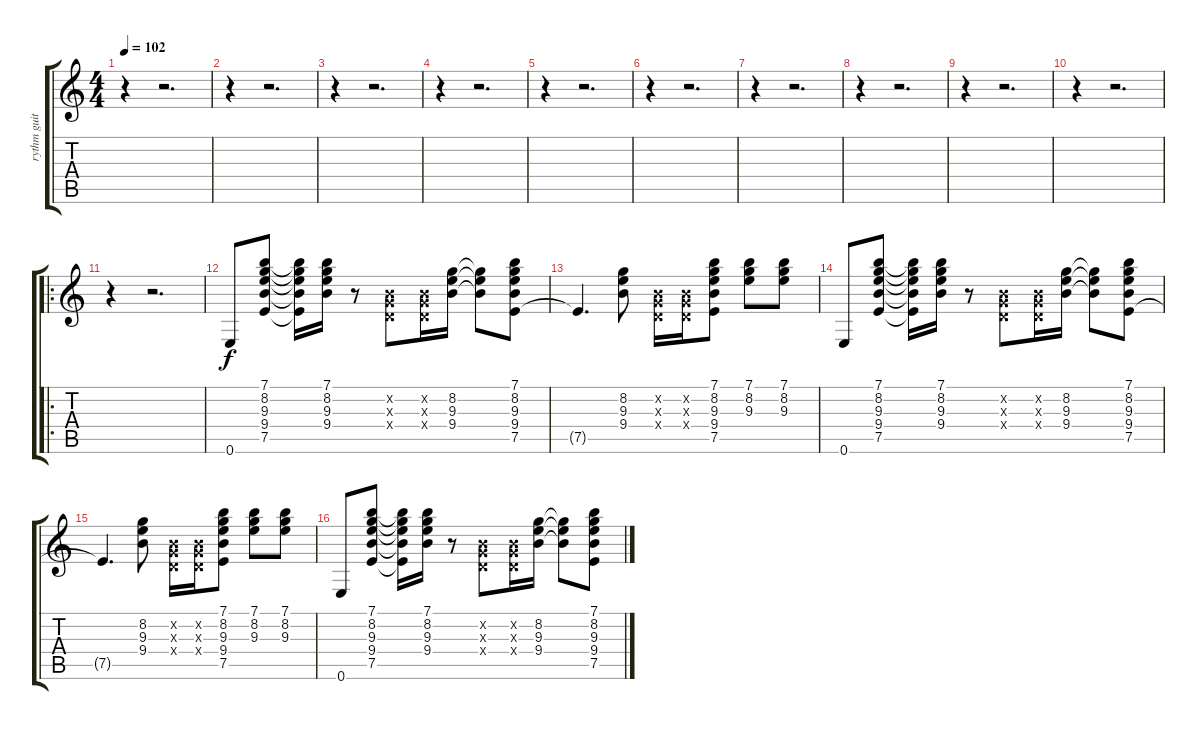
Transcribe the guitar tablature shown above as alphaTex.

\track ("rythm guitar" "rythm guit") {instrument electricguitarjazz}
\staff {score tabs}
\tuning (E4 B3 G3 D3 A2 E2) {hide}
\ts (4 4)
\tempo 102
\clef g2
\ks c
r.4{dy f instrument electricguitarjazz} r.2{d} |
r.4 r.2{d} |
r.4 r.2{d} |
r.4 r.2{d} |
r.4 r.2{d} |
r.4 r.2{d} |
r.4 r.2{d} |
r.4 r.2{d} |
r.4 r.2{d} |
r.4 r.2{d} |
\ro
r.4 r.2{d} |
0.6.8 (7.1 8.2 9.3 9.4 7.5).8 (7.1{t} 8.2{t} 9.3{t} 9.4{t} 7.5{t}).16 (7.1 8.2 9.3 9.4).16 r.8 (0.2{x} 0.3{x} 0.4{x}).8 (0.2{x} 0.3{x} 0.4{x}).16 (8.2 9.3 9.4).16 (8.2{t} 9.3{t} 9.4{t}).8 (7.1 8.2 9.3 9.4 7.5).8 |
7.5{t}.4{d} (8.2 9.3 9.4).8 (0.2{x} 0.3{x} 0.4{x}).16 (0.2{x} 0.3{x} 0.4{x}).16 (7.1 8.2 9.3 9.4 7.5).8 (7.1 8.2 9.3).8 (7.1 8.2 9.3).8 |
0.6.8 (7.1 8.2 9.3 9.4 7.5).8 (7.1{t} 8.2{t} 9.3{t} 9.4{t} 7.5{t}).16 (7.1 8.2 9.3 9.4).16 r.8 (0.2{x} 0.3{x} 0.4{x}).8 (0.2{x} 0.3{x} 0.4{x}).16 (8.2 9.3 9.4).16 (8.2{t} 9.3{t} 9.4{t}).8 (7.1 8.2 9.3 9.4 7.5).8 |
7.5{t}.4{d} (8.2 9.3 9.4).8 (0.2{x} 0.3{x} 0.4{x}).16 (0.2{x} 0.3{x} 0.4{x}).16 (7.1 8.2 9.3 9.4 7.5).8 (7.1 8.2 9.3).8 (7.1 8.2 9.3).8 |
0.6.8 (7.1 8.2 9.3 9.4 7.5).8 (7.1{t} 8.2{t} 9.3{t} 9.4{t} 7.5{t}).16 (7.1 8.2 9.3 9.4).16 r.8 (0.2{x} 0.3{x} 0.4{x}).8 (0.2{x} 0.3{x} 0.4{x}).16 (8.2 9.3 9.4).16 (8.2{t} 9.3{t} 9.4{t}).8 (7.1 8.2 9.3 9.4 7.5).8
